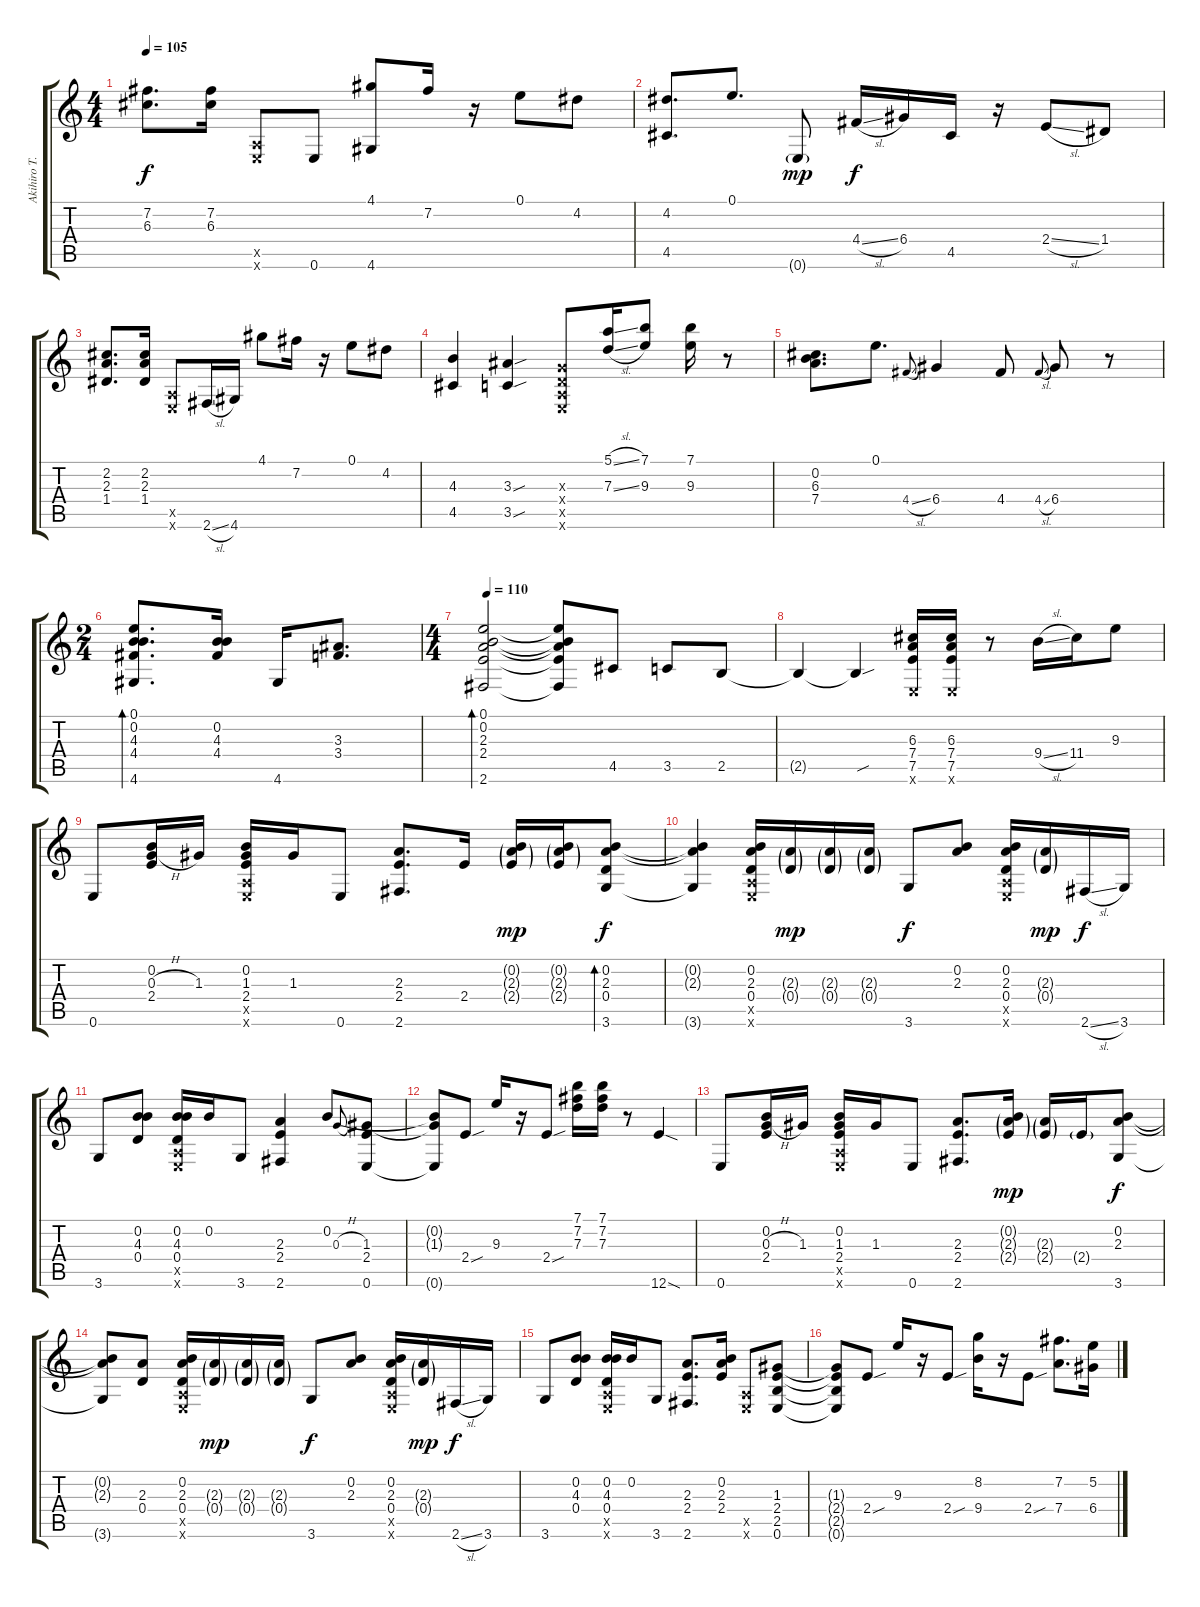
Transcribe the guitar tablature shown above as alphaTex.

\track ("Akihiro T." "Akihiro T.") {instrument acousticguitarsteel}
\staff {score tabs}
\tuning (E4 B3 G3 D3 A2 E2) {hide}
\ts (4 4)
\tempo 105
\clef g2
\ks c
(7.2 6.3).8{d dy f} (7.2 6.3).16 (0.5{x} 0.6{x}).8 0.6.8 (4.1 4.6).8 7.2.16 r.16 0.1.8 4.2.8 |
(4.2 4.5).8{d} 0.1.8{d} 0.6{g}.8{dy mp} 4.4{sl}.16{dy f} 6.4.16 4.5.16 r.16 2.4{sl}.8 1.4.8 |
(2.2 2.3 1.4).8{d} (2.2 2.3 1.4).16 (0.5{x} 0.6{x}).8 2.6{sl}.16 4.6.16 4.1.8 7.2.16 r.16 0.1.8 4.2.8 |
(4.3 4.5).4 (3.3{sou} 3.5{sou}).4 (0.3{x} 0.4{x} 0.5{x} 0.6{x}).8 (5.1{sl} 7.3{sl}).16 (7.1 9.3).8 (7.1 9.3).16 r.8 |
(0.2 6.3 7.4).8{d} 0.1.8{d} 4.4{sl}.8{gr onbeat} 6.4.4 4.4.8 4.4{sl}.8{gr onbeat} 6.4.8 r.8 |
\ts (2 4)
(0.1 0.2 4.3 4.4 4.6).8{d bd 120} (0.2 4.3 4.4).16 4.6.16 (3.3 3.4).8{d} |
\ts (4 4)
\tempo 110
(0.1 0.2 2.3 2.4 2.6).2{bd 120} (0.1{t} 0.2{t} 2.3{t} 2.4{t} 2.6{t}).8 4.5.8 3.5.8 2.5.8 |
2.5{t}.4 2.5{sou t}.4 (6.3 7.4 7.5 0.6{x}).16 (6.3 7.4 7.5 0.6{x}).16 r.8 9.4{sl}.16 11.4.16 9.3.8 |
0.6.8 (0.2 0.3{h} 2.4).16 1.3.16 (0.2 1.3 2.4 0.5{x} 0.6{x}).16 1.3.16 0.6.8 (2.3 2.4 2.6).8{d} 2.4.16 (0.2{g} 2.3{g} 2.4{g}).16{dy mp} (0.2{g} 2.3{g} 2.4{g}).16 (0.2 2.3 0.4 3.6).8{bd 60 dy f} |
(0.2{t} 2.3{t} 3.6{t}).4 (0.2 2.3 0.4 0.5{x} 0.6{x}).16 (2.3{g} 0.4{g}).16{dy mp} (2.3{g} 0.4{g}).16 (2.3{g} 0.4{g}).16 3.6.8{dy f} (0.2 2.3).8 (0.2 2.3 0.4 0.5{x} 0.6{x}).16 (2.3{g} 0.4{g}).16{dy mp} 2.6{sl}.16{dy f} 3.6.16 |
3.6.8 (0.2 4.3 0.4).8 (0.2 4.3 0.4 0.5{x} 0.6{x}).16 0.2.16 3.6.8 (2.3 2.4 2.6).4 0.2.8 0.3{h}.8{gr onbeat} (1.3 2.4 0.6).8 |
(0.2{t} 1.3{t} 0.6{t}).8 2.4{sou}.8 9.3.16 r.16 2.4{sou}.8 (7.1 7.2 7.3).16 (7.1 7.2 7.3).16 r.8 12.6{sod}.4 |
0.6.8 (0.2 0.3{h} 2.4).16 1.3.16 (0.2 1.3 2.4 0.5{x} 0.6{x}).16 1.3.16 0.6.8 (2.3 2.4 2.6).8{d} (0.2{g} 2.3{g} 2.4{g}).16{dy mp} (2.3{g} 2.4{g}).16 2.4{g}.16 (0.2 2.3 3.6).8{dy f} |
(0.2{t} 2.3{t} 3.6{t}).8 (2.3 0.4).8 (0.2 2.3 0.4 0.5{x} 0.6{x}).16 (2.3{g} 0.4{g}).16{dy mp} (2.3{g} 0.4{g}).16 (2.3{g} 0.4{g}).16 3.6.8{dy f} (0.2 2.3).8 (0.2 2.3 0.4 0.5{x} 0.6{x}).16 (2.3{g} 0.4{g}).16{dy mp} 2.6{sl}.16{dy f} 3.6.16 |
3.6.8 (0.2 4.3 0.4).8 (0.2 4.3 0.4 0.5{x} 0.6{x}).16 0.2.16 3.6.8 (2.3 2.4 2.6).8{d} (0.2 2.3 2.4).16 (0.5{x} 0.6{x}).8 (1.3 2.4 2.5 0.6).8 |
(1.3{t} 2.4{t} 2.5{t} 0.6{t}).8 2.4{sou}.8 9.3.16 r.16 2.4{sou}.8 (8.2 9.4).16 r.16 2.4{sou}.8 (7.2 7.4).8{d} (5.2 6.4).16
